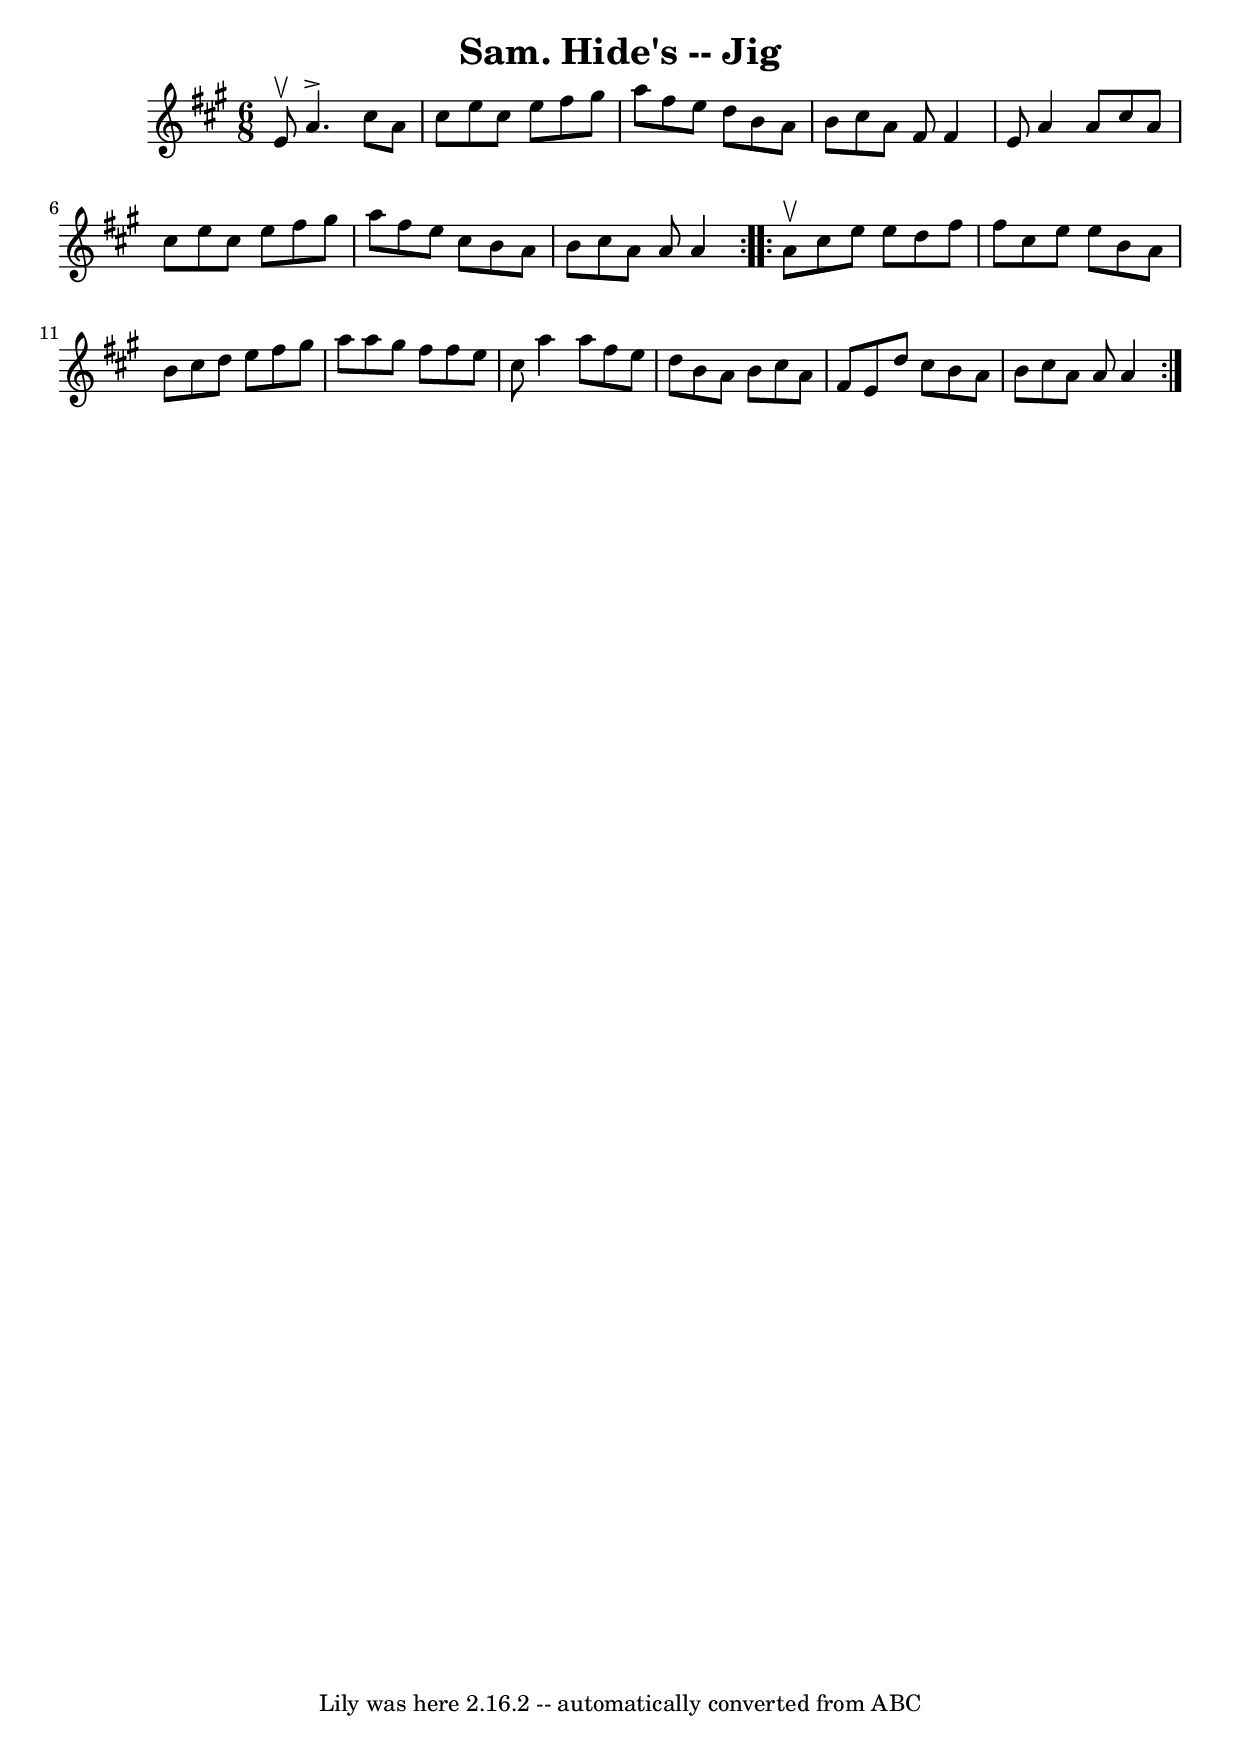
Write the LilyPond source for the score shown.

\version "2.7.40"
\include "Mammoth.ily"
\header {
	book = "Ryan's Mammoth Collection"
	crossRefNumber = "1"
	footnotes = "\\\\89 461"
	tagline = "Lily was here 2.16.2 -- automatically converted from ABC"
	title = "Sam. Hide's -- Jig"
}
voicedefault =  {
\set Score.defaultBarType = "empty"

\repeat volta 2 {
\time 6/8 \key a \major e'8^\upbow |
 a'4.^\accent cis''8    
a'8 cis''8    |
 e''8 cis''8 e''8 fis''8 gis''8 a''8  
  |
 fis''8 e''8 d''8 b'8 a'8 b'8    |
 cis''8   
 a'8 fis'8 fis'4 e'8    |
 a'4 a'8 cis''8 a'8    
cis''8    |
 e''8 cis''8 e''8 fis''8 gis''8 a''8    
|
 fis''8 e''8 cis''8 b'8 a'8 b'8    |
 cis''8   
 a'8 a'8 a'4  }     \repeat volta 2 { a'8^\upbow |
 cis''8   
 e''8 e''8 d''8 fis''8 fis''8    |
 cis''8 e''8 e''8  
 b'8 a'8 b'8    |
 cis''8 d''8 e''8 fis''8 gis''8    
a''8    |
 a''8 gis''8 fis''8 fis''8 e''8 cis''8    
|
 a''4 a''8 fis''8 e''8 d''8    |
 b'8 a'8    
b'8 cis''8 a'8 fis'8    |
 e'8 d''8 cis''8 b'8 a'8 
 b'8    |
 cis''8 a'8 a'8 a'4  }   
}

\score{
    <<

	\context Staff="default"
	{
	    \voicedefault 
	}

    >>
	\layout {
	}
	\midi {}
}
